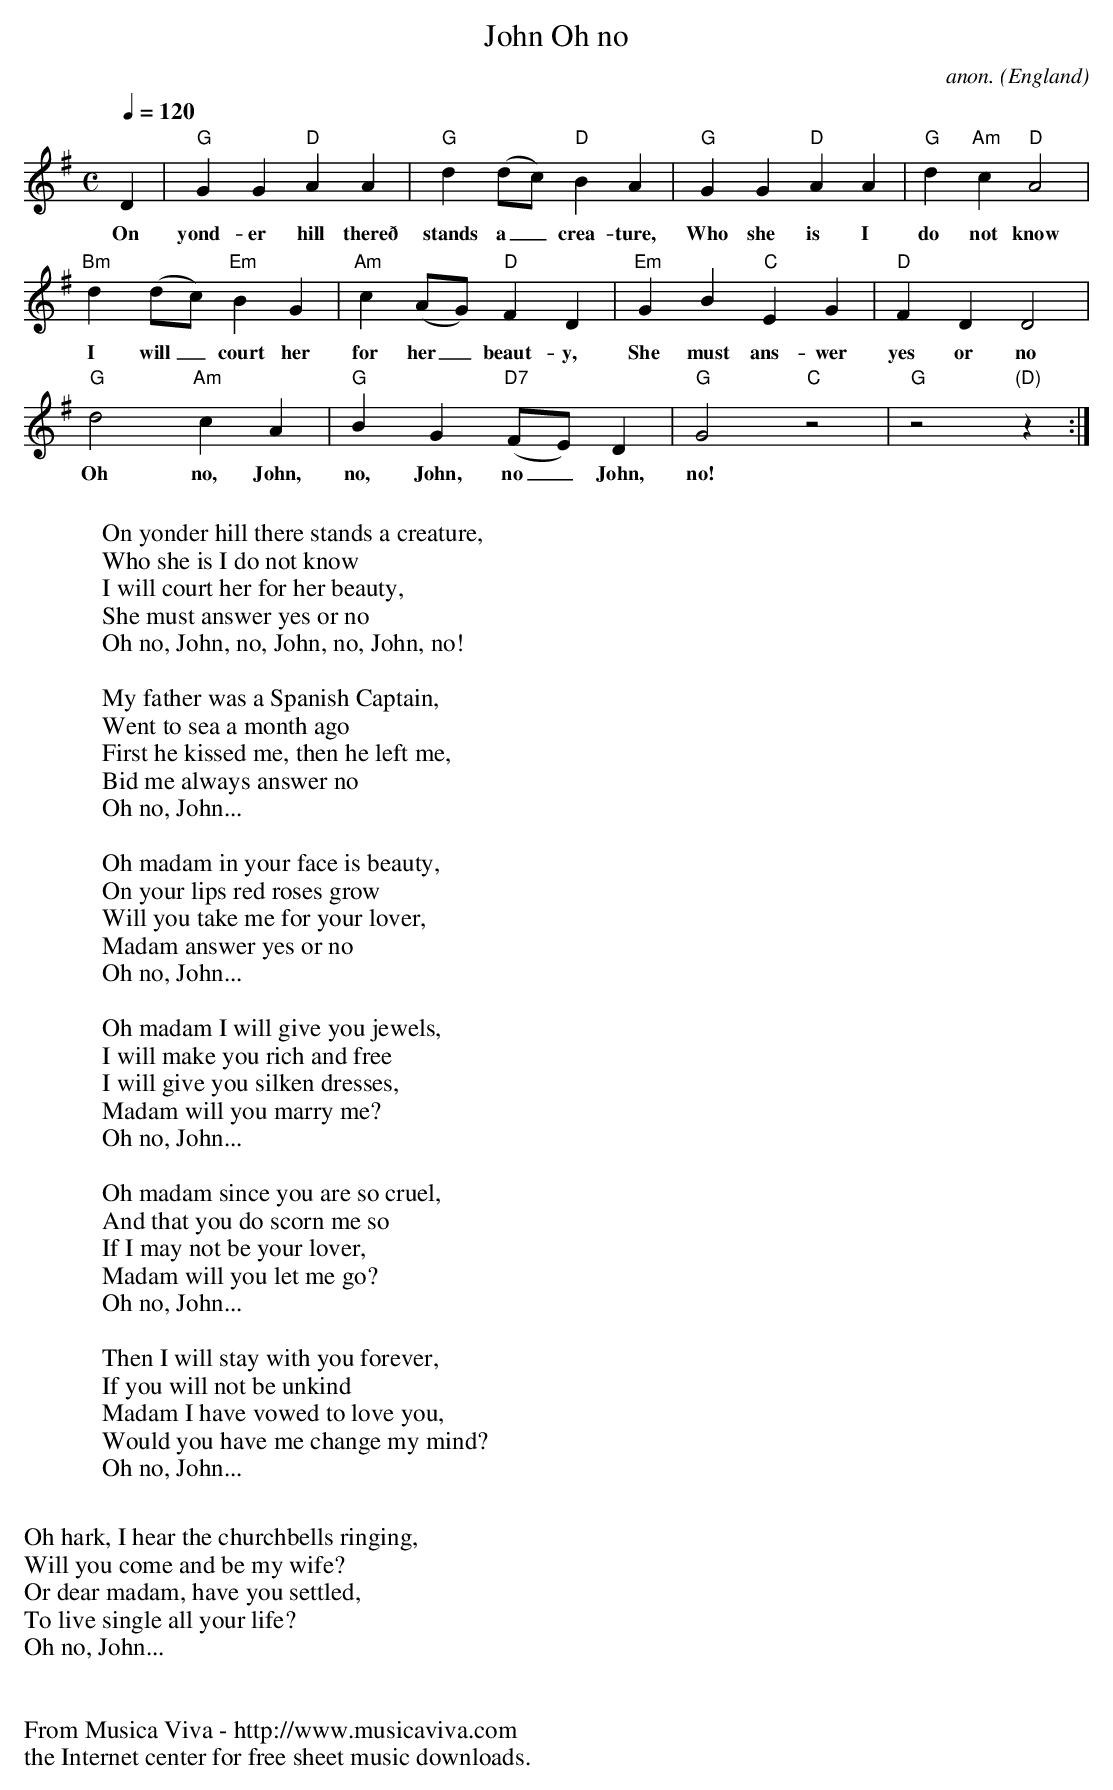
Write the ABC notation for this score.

X:1
T:Oh no, John
C:anon.
O:England
M:C
L:1/4
Q:1/4=120
K:G
D|"G"GG"D"AA|"G"d(d/c/)"D"BA|"G"GG"D"AA|"G"d"Am"c"D"A2|
w:On yond-er hill thereð stands a_ crea-ture, Who she is I do not know
"Bm"d(d/c/)"Em"BG|"Am"c(A/G/)"D"FD|"Em"GB"C"EG|"D"FDD2|
w:I will_ court her for her_ beaut-y, She must ans-wer yes or no
"G"d2"Am"cA|"G"BG"D7"(F/E/)D|"G"G2 "C"z2|"G"z2 "(D)"z:|
w:Oh no, John, no, John, no_ John, no!
W:
W:On yonder hill there stands a creature,
W:Who she is I do not know
W:I will court her for her beauty,
W:She must answer yes or no
W:  Oh no, John, no, John, no, John, no!
W:
W:My father was a Spanish Captain,
W:Went to sea a month ago
W:First he kissed me, then he left me,
W:Bid me always answer no
W:  Oh no, John...
W:
W:Oh madam in your face is beauty,
W:On your lips red roses grow
W:Will you take me for your lover,
W:Madam answer yes or no
W:  Oh no, John...
W:
W:Oh madam I will give you jewels,
W:I will make you rich and free
W:I will give you silken dresses,
W:Madam will you marry me?
W:  Oh no, John...
W:
W:Oh madam since you are so cruel,
W:And that you do scorn me so
W:If I may not be your lover,
W:Madam will you let me go?
W:  Oh no, John...
W:
W:Then I will stay with you forever,
W:If you will not be unkind
W:Madam I have vowed to love you,
W:Would you have me change my mind?
W:  Oh no, John...
W:
W:Oh hark, I hear the churchbells ringing,
W:Will you come and be my wife?
W:Or dear madam, have you settled,
W:To live single all your life?
W:  Oh no, John...
W:
W:
W:  From Musica Viva - http://www.musicaviva.com
W:  the Internet center for free sheet music downloads.
